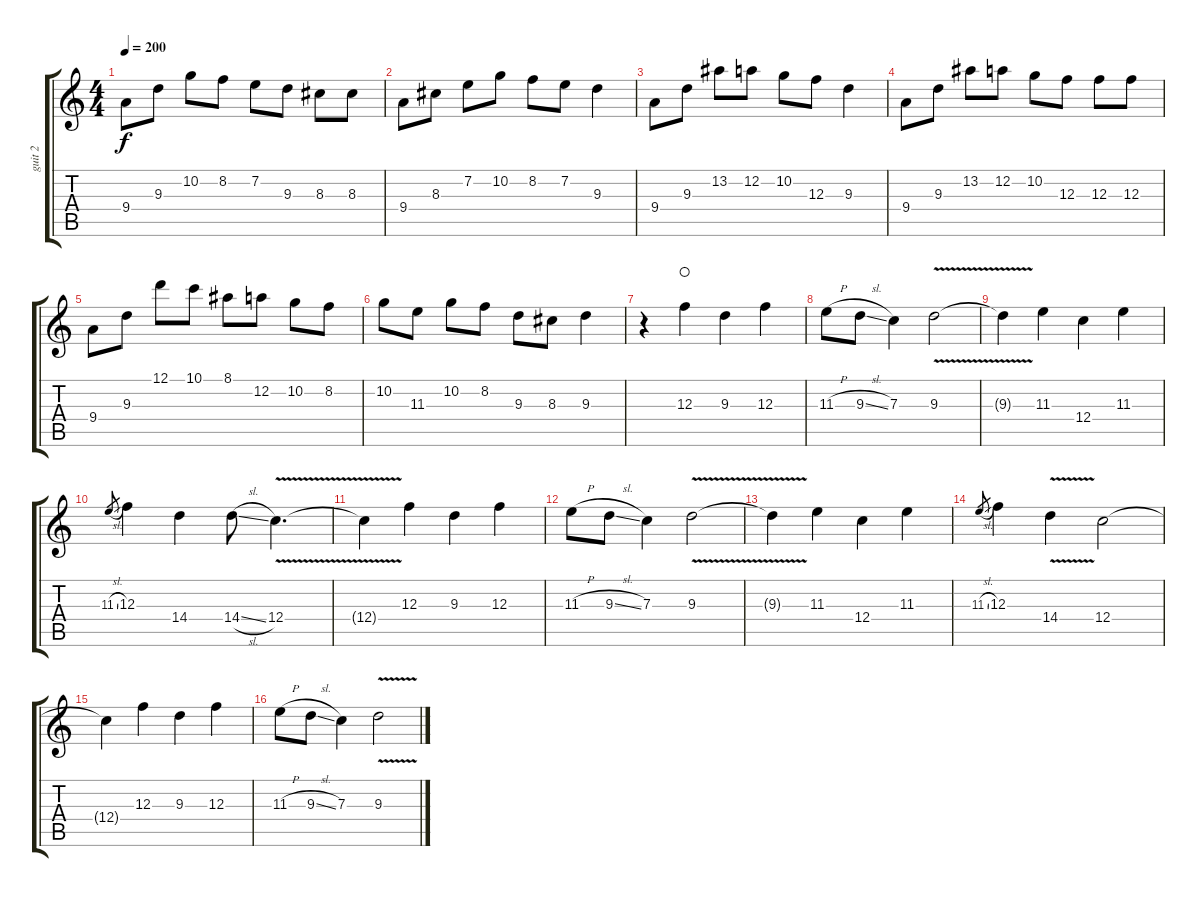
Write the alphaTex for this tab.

\track ("guit 2" "guit 2") {instrument distortionguitar}
\staff {score tabs}
\tuning (D4 A3 F3 C3 G2 D2) {hide}
\ts (4 4)
\tempo 200
\clef g2
\ks c
9.4.8{dy f} 9.3.8 10.2.8 8.2.8 7.2.8 9.3.8 8.3.8 8.3.8 |
9.4.8 8.3.8 7.2.8 10.2.8 8.2.8 7.2.8 9.3.4 |
9.4.8 9.3.8 13.2.8 12.2.8 10.2.8 12.3.8 9.3.4 |
9.4.8 9.3.8 13.2.8 12.2.8 10.2.8 12.3.8 12.3.8 12.3.8 |
9.4.8 9.3.8 12.1.8 10.1.8 8.1.8 12.2.8 10.2.8 8.2.8 |
10.2.8 11.3.8 10.2.8 8.2.8 9.3.8 8.3.8 9.3.4 |
r.4 12.3.4{waho} 9.3.4 12.3.4 |
11.3{h}.8 9.3{sl}.8 7.3.4 9.3{v}.2 |
9.3{t}.4 11.3.4 12.4.4 11.3.4 |
11.3{sl}.8{gr} 12.3.4 14.4.4 14.4{sl}.8 12.4{v}.4{d} |
12.4{t}.4 12.3.4 9.3.4 12.3.4 |
11.3{h}.8 9.3{sl}.8 7.3.4 9.3{v}.2 |
9.3{t}.4 11.3.4 12.4.4 11.3.4 |
11.3{sl}.8{gr} 12.3.4 14.4{v}.4 12.4.2 |
12.4{t}.4 12.3.4 9.3.4 12.3.4 |
11.3{h}.8 9.3{sl}.8 7.3.4 9.3{v}.2
